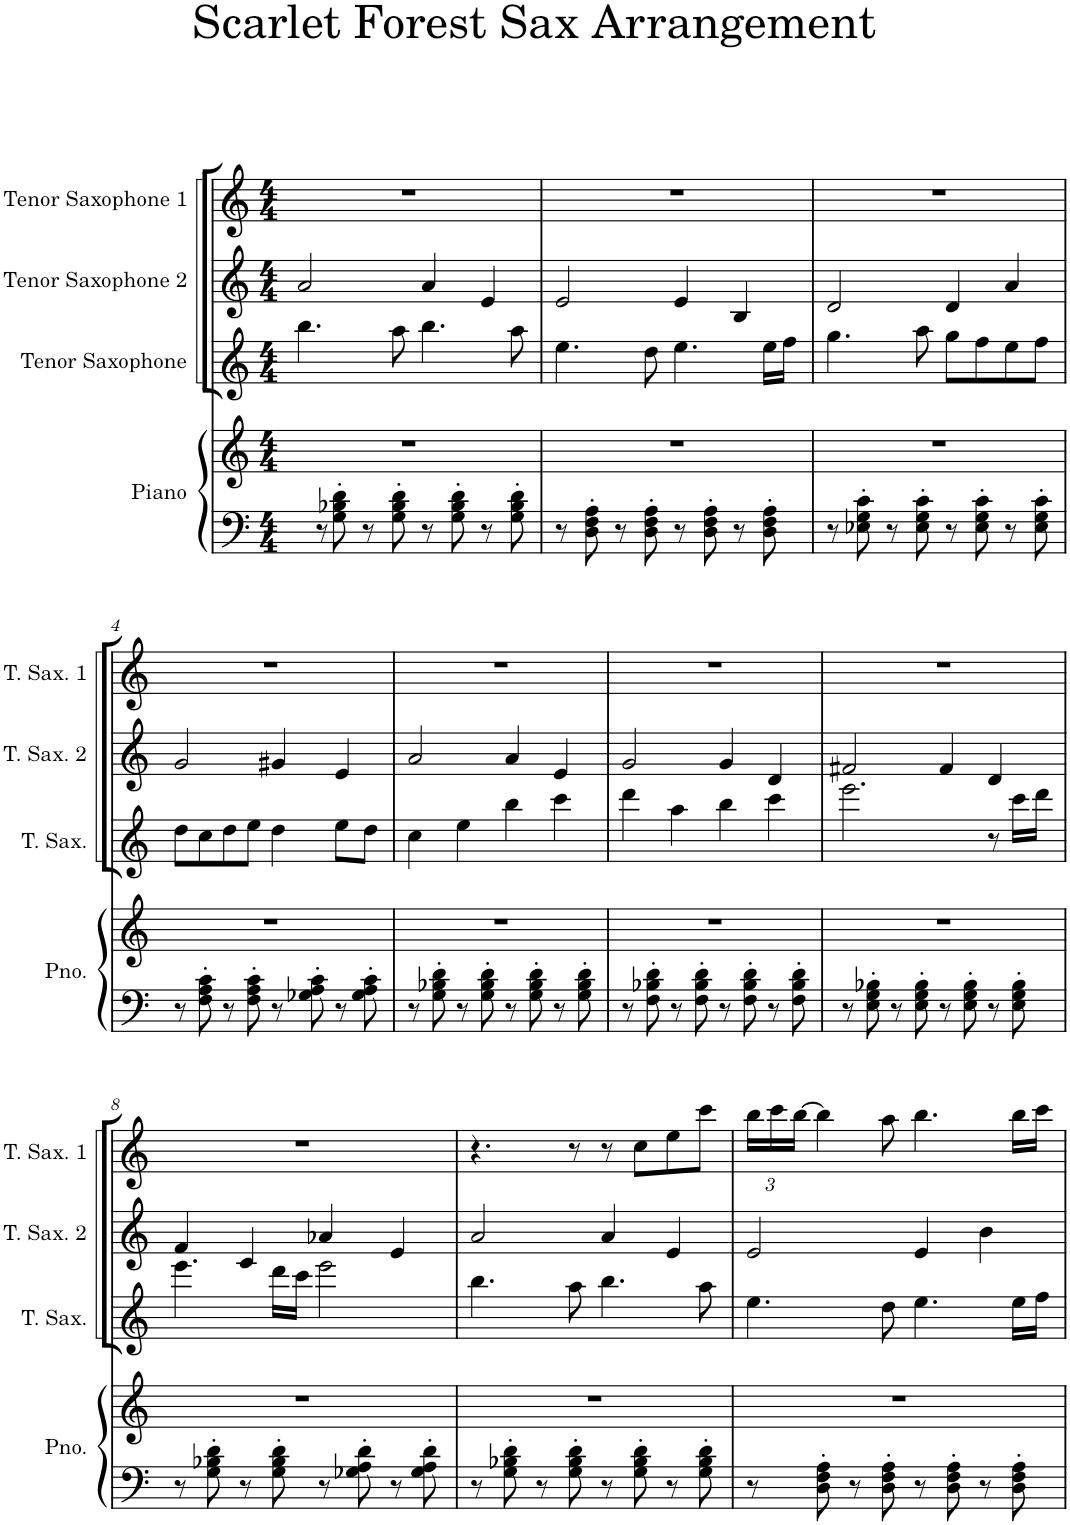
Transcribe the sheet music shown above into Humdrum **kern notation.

**kern	**kern	**kern	**kern	**kern
*part4	*part4	*part3	*part2	*part1
*staff5	*staff4	*staff3	*staff2	*staff1
*I"Piano	*	*I"Tenor Saxophone	*I"Tenor Saxophone 2	*I"Tenor Saxophone 1
*I'Pno.	*	*I'T. Sax.	*I'T. Sax. 2	*I'T. Sax. 1
*clefF4	*clefG2	*clefG2	*clefG2	*clefG2
*	*	*Trd8c14	*Trd8c14	*Trd8c14
*k[]	*k[]	*k[]	*k[]	*k[]
*M4/4	*M4/4	*M4/4	*M4/4	*M4/4
=1	=1	=1	=1	=1
8r	1r	4.bb\	2a/	1r
8G\' 8B-X\' 8d\'	.	.	.	.
8r	.	.	.	.
8G\' 8B-\' 8d\'	.	8aa\	.	.
8r	.	4.bb\	4a/	.
8G\' 8B-\' 8d\'	.	.	.	.
8r	.	.	4e/	.
8G\' 8B-\' 8d\'	.	8aa\	.	.
=2	=2	=2	=2	=2
8r	1r	4.ee\	2e/	1r
8D\' 8F\' 8A\'	.	.	.	.
8r	.	.	.	.
8D\' 8F\' 8A\'	.	8dd\	.	.
8r	.	4.ee\	4e/	.
8D\' 8F\' 8A\'	.	.	.	.
8r	.	.	4B/	.
8D\' 8F\' 8A\'	.	16ee\LL	.	.
.	.	16ff\JJ	.	.
=3	=3	=3	=3	=3
8r	1r	4.gg\	2d/	1r
8E-X\' 8G\' 8c\'	.	.	.	.
8r	.	.	.	.
8E-\' 8G\' 8c\'	.	8aa\	.	.
8r	.	8gg\L	4d/	.
8E-\' 8G\' 8c\'	.	8ff\	.	.
8r	.	8ee\	4a/	.
8E-\' 8G\' 8c\'	.	8ff\J	.	.
!!LO:LB:g=z
=4	=4	=4	=4	=4
8r	1r	8dd\L	2g/	1r
8F\' 8A\' 8c\'	.	8cc\	.	.
8r	.	8dd\	.	.
8F\' 8A\' 8c\'	.	8ee\J	.	.
8r	.	4dd\	4g#X/	.
8G-X\' 8A\' 8c\'	.	.	.	.
8r	.	8ee\L	4e/	.
8G-\' 8A\' 8c\'	.	8dd\J	.	.
=5	=5	=5	=5	=5
8r	1r	4cc\	2a/	1r
8G\' 8B-X\' 8d\'	.	.	.	.
8r	.	4ee\	.	.
8G\' 8B-\' 8d\'	.	.	.	.
8r	.	4bb\	4a/	.
8G\' 8B-\' 8d\'	.	.	.	.
8r	.	4ccc\	4e/	.
8G\' 8B-\' 8d\'	.	.	.	.
=6	=6	=6	=6	=6
8r	1r	4ddd\	2g/	1r
8F\' 8B-X\' 8d\'	.	.	.	.
8r	.	4aa\	.	.
8F\' 8B-\' 8d\'	.	.	.	.
8r	.	4bb\	4g/	.
8F\' 8B-\' 8d\'	.	.	.	.
8r	.	4ccc\	4d/	.
8F\' 8B-\' 8d\'	.	.	.	.
=7	=7	=7	=7	=7
8r	1r	2.eee\	2f#X/	1r
8E\' 8G\' 8B-X\'	.	.	.	.
8r	.	.	.	.
8E\' 8G\' 8B-\'	.	.	.	.
8r	.	.	4f#/	.
8E\' 8G\' 8B-\'	.	.	.	.
8r	.	8r	4d/	.
8E\' 8G\' 8B-\'	.	16ccc\LL	.	.
.	.	16ddd\JJ	.	.
!!LO:LB:g=z
=8	=8	=8	=8	=8
8r	1r	4.eee\	4f/	1r
8G\' 8B-X\' 8d\'	.	.	.	.
8r	.	.	4c/	.
8G\' 8B-\' 8d\'	.	16ddd\LL	.	.
.	.	16ccc\JJ	.	.
8r	.	2eee\	4a-X/	.
8G-X\' 8A\' 8d\'	.	.	.	.
8r	.	.	4e/	.
8G-\' 8A\' 8d\'	.	.	.	.
=9	=9	=9	=9	=9
8r	1r	4.bb\	2a/	4.r
8G\' 8B-X\' 8d\'	.	.	.	.
8r	.	.	.	.
8G\' 8B-\' 8d\'	.	8aa\	.	8r
8r	.	4.bb\	4a/	8r
8G\' 8B-\' 8d\'	.	.	.	8cc\L
8r	.	.	4e/	8ee\
8G\' 8B-\' 8d\'	.	8aa\	.	8ccc\J
=10	=10	=10	=10	=10
*	*	*	*	*Xbrackettup
8r	1r	4.ee\	2e/	24bb\LL
.	.	.	.	24ccc\
.	.	.	.	[24bb\JJ
8D\' 8F\' 8A\'	.	.	.	4bb\]
8r	.	.	.	.
8D\' 8F\' 8A\'	.	8dd\	.	8aa\
8r	.	4.ee\	4e/	4.bb\
8D\' 8F\' 8A\'	.	.	.	.
8r	.	.	4b\	.
8D\' 8F\' 8A\'	.	16ee\LL	.	16bb\LL
.	.	16ff\JJ	.	16ccc\JJ
=	=	=	=	=
*-	*-	*-	*-	*-
